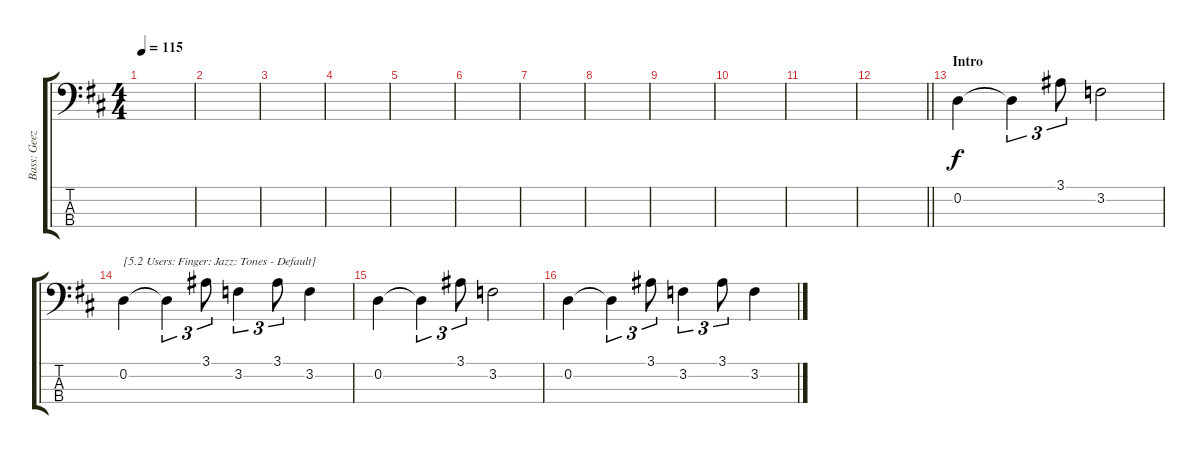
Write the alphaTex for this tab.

\track ("Bass: Geezer" "Bass: Geez") {instrument electricbassfinger}
\staff {score tabs}
\tuning (G2 D2 A1 E1) {hide}
\ts (4 4)
\tempo 115
\clef f4
\ks d
|
|
|
|
|
|
|
|
|
|
|
\barLineRight lightlight
|
\section ("" "Intro")
0.2.4 0.2{t}.4{tu (3 2)} 3.1.8{tu (3 2)} 3.2.2 |
0.2.4{txt "[5.2 Users: Finger: Jazz: Tones - Default]"} 0.2{t}.4{tu (3 2)} 3.1.8{tu (3 2)} 3.2.4{tu (3 2)} 3.1.8{tu (3 2)} 3.2.4 |
0.2.4 0.2{t}.4{tu (3 2)} 3.1.8{tu (3 2)} 3.2.2 |
0.2.4 0.2{t}.4{tu (3 2)} 3.1.8{tu (3 2)} 3.2.4{tu (3 2)} 3.1.8{tu (3 2)} 3.2.4
